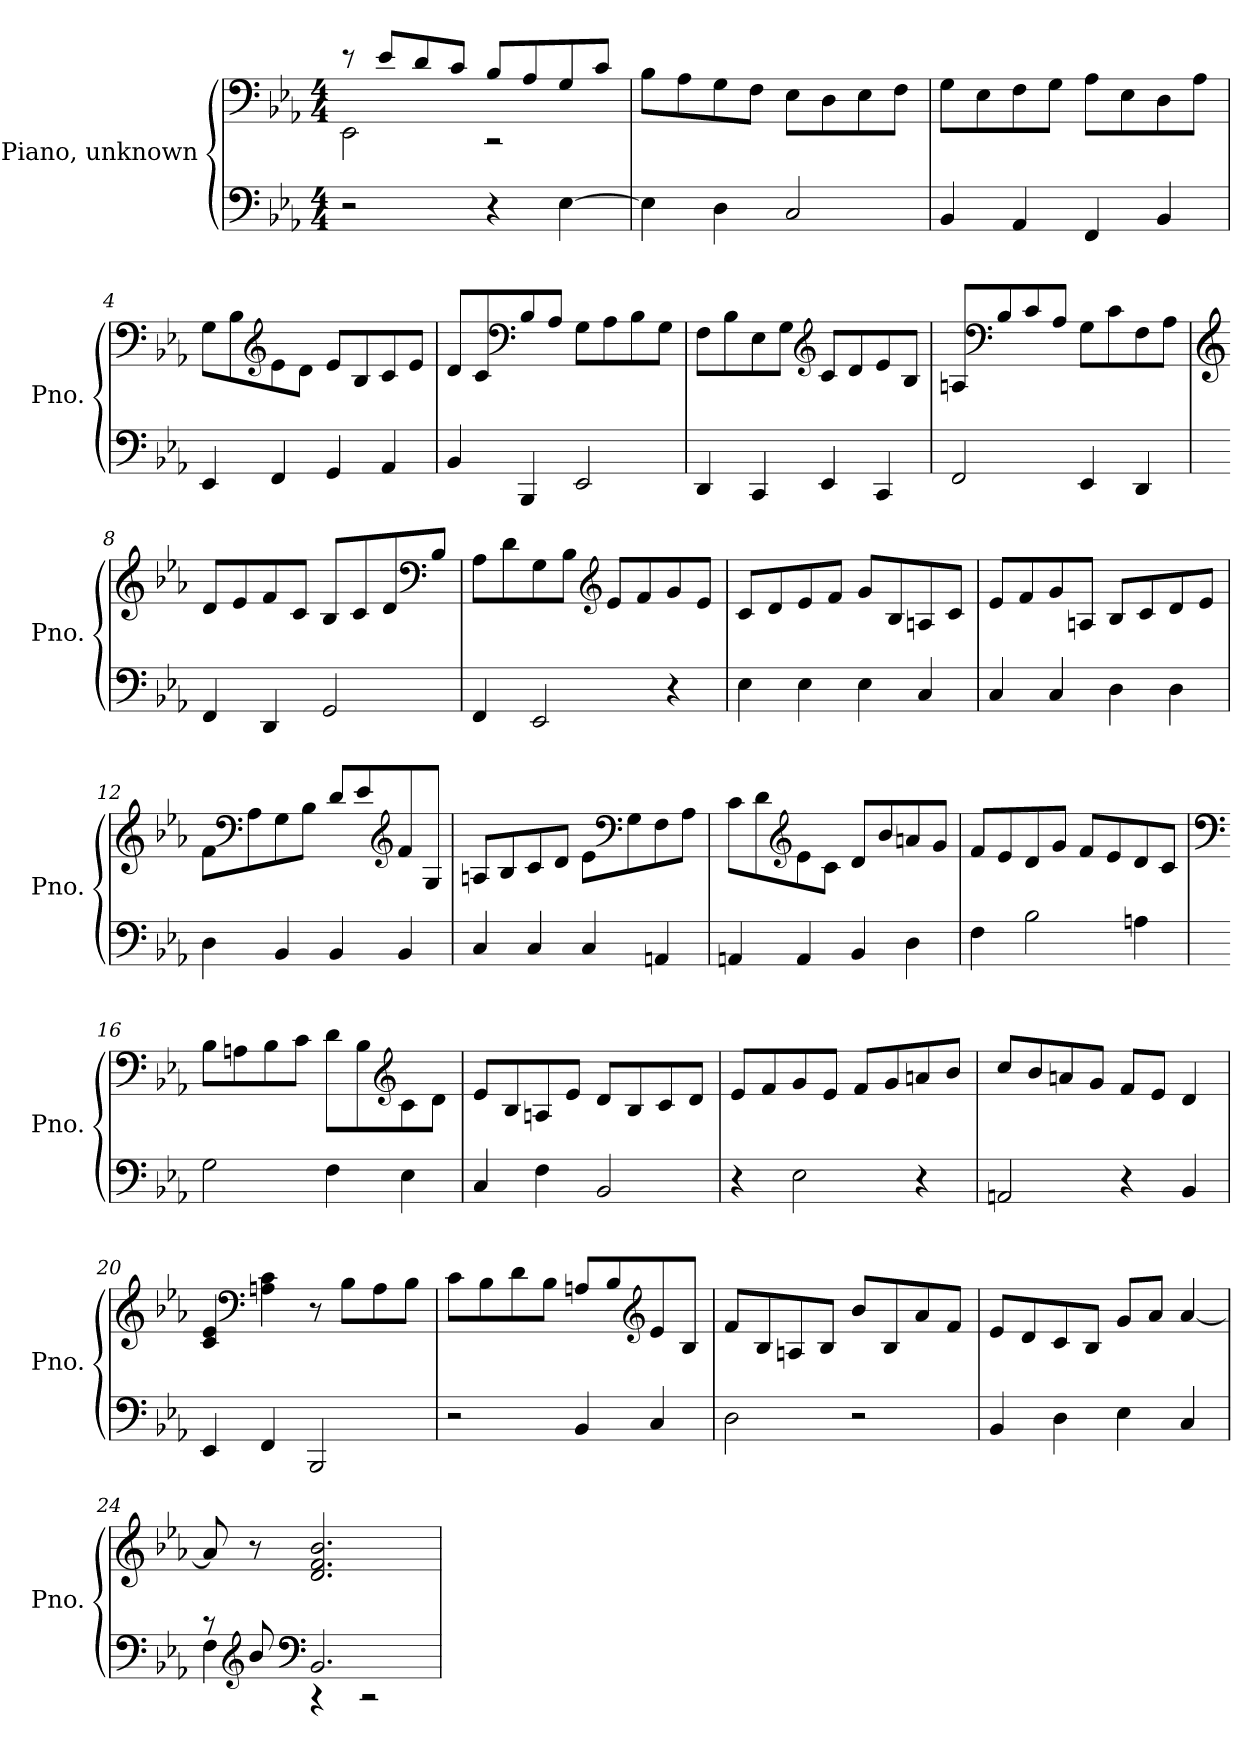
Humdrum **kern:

**kern	**kern
*part1	*part1
*staff2	*staff1
*I"Piano, unknown	*
*I'Pno.	*
*clefF4	*clefF4
*k[b-e-a-]	*k[b-e-a-]
*M4/4	*M4/4
*MM120	*MM120
=1	=1
*	*^
2r	8r	2EE-\
.	8e-/L	.
.	8d/	.
.	8c/J	.
4r	8B-/L	2r
.	8A-/	.
[4E-\	8G/	.
.	8c/J	.
*	*v	*v
=2	=2
4E-\]	8B-\L
.	8A-\
4D\	8G\
.	8F\J
2C/	8E-\L
.	8D\
.	8E-\
.	8F\J
=3	=3
4BB-/	8G\L
.	8E-\
4AA-/	8F\
.	8G\J
4FF/	8A-\L
.	8E-\
4BB-/	8D\
.	8A-\J
=4	=4
4EE-/	8G\L
.	8B-\
*	*clefG2
4FF/	8e-\
.	8d\J
4GG/	8e-/L
.	8B-/
4AA-/	8c/
.	8e-/J
!!LO:LB:g=z
=5	=5
4BB-/	8d/L
.	8c/
*	*clefF4
4BBB-/	8B-/
.	8A-/J
2EE-/	8G\L
.	8A-\
.	8B-\
.	8G\J
=6	=6
4DD/	8F\L
.	8B-\
4CC/	8E-\
.	8G\J
*	*clefG2
4EE-/	8c/L
.	8d/
4CC/	8e-/
.	8B-/J
=7	=7
2FF/	8An/L
*	*clefF4
.	8B-/
.	8c/
.	8A/J
4EE-/	8G\L
.	8c\
4DD/	8F\
.	8A\J
=8	=8
*	*clefG2
4FF/	8d/L
.	8e-/
4DD/	8f/
.	8c/J
2GG/	8B-/L
.	8c/
.	8d/
*	*clefF4
.	8B-/J
!!LO:LB:g=z
=9	=9
4FF/	8A-\L
.	8d\
2EE-/	8G\
.	8B-\J
*	*clefG2
.	8e-/L
.	8f/
4r	8g/
.	8e-/J
=10	=10
4E-\	8c/L
.	8d/
4E-\	8e-/
.	8f/J
4E-\	8g/L
.	8B-/
4C/	8An/
.	8c/J
=11	=11
4C/	8e-/L
.	8f/
4C/	8g/
.	8An/J
4D\	8B-/L
.	8c/
4D\	8d/
.	8e-/J
=12	=12
4D\	8f\L
*	*clefF4
.	8A-\
4BB-/	8G\
.	8B-\J
4BB-/	8d/L
.	8e-/
*	*clefG2
4BB-/	8f/
.	8G/J
!!LO:LB:g=z
=13	=13
4C/	8An/L
.	8B-/
4C/	8c/
.	8d/J
4C/	8e-\L
*	*clefF4
.	8G\
4AAn/	8F\
.	8A\J
=14	=14
4AAn/	8c\L
.	8d\
*	*clefG2
4AA/	8e-\
.	8c\J
4BB-/	8d/L
.	8b-/
4D\	8an/
.	8g/J
=15	=15
4F\	8f/L
.	8e-/
2B-\	8d/
.	8g/J
.	8f/L
.	8e-/
4An\	8d/
.	8c/J
=16	=16
*	*clefF4
2G\	8B-\L
.	8An\
.	8B-\
.	8c\J
4F\	8d\L
.	8B-\
*	*clefG2
4E-\	8c\
.	8d\J
!!LO:LB:g=z
=17	=17
4C/	8e-/L
.	8B-/
4F\	8An/
.	8e-/J
2BB-/	8d/L
.	8B-/
.	8c/
.	8d/J
=18	=18
4r	8e-/L
.	8f/
2E-\	8g/
.	8e-/J
.	8f/L
.	8g/
4r	8an/
.	8b-/J
=19	=19
2AAn/	8cc/L
.	8b-/
.	8an/
.	8g/J
4r	8f/L
.	8e-/J
4BB-/	4d/
=20	=20
4EE-/	4c/ 4e-/
*	*clefF4
4FF/	4An\ 4c\
2BBB-/	8r
.	8B-\L
.	8A\
.	8B-\J
!!LO:LB:g=z
=21	=21
2r	8c\L
.	8B-\
.	8d\
.	8B-\J
4BB-/	8An/L
.	8B-/
*	*clefG2
4C/	8e-/
.	8B-/J
=22	=22
2D\	8f/L
.	8B-/
.	8An/
.	8B-/J
2r	8b-/L
.	8B-/
.	8a-/
.	8f/J
=23	=23
4BB-/	8e-/L
.	8d/
4D\	8c/
.	8B-/J
4E-\	8g/L
.	8a-/J
4C/	[4a-/
=24	=24
*^	*
8r	4F\	8a-/]
*clefG2	*	*
8b-/	.	8r
*clefF4	*	*
2.BB-/	4r	2.d/ 2.f/ 2.b-/
.	2r	.
*v	*v	*
=	=
*-	*-
